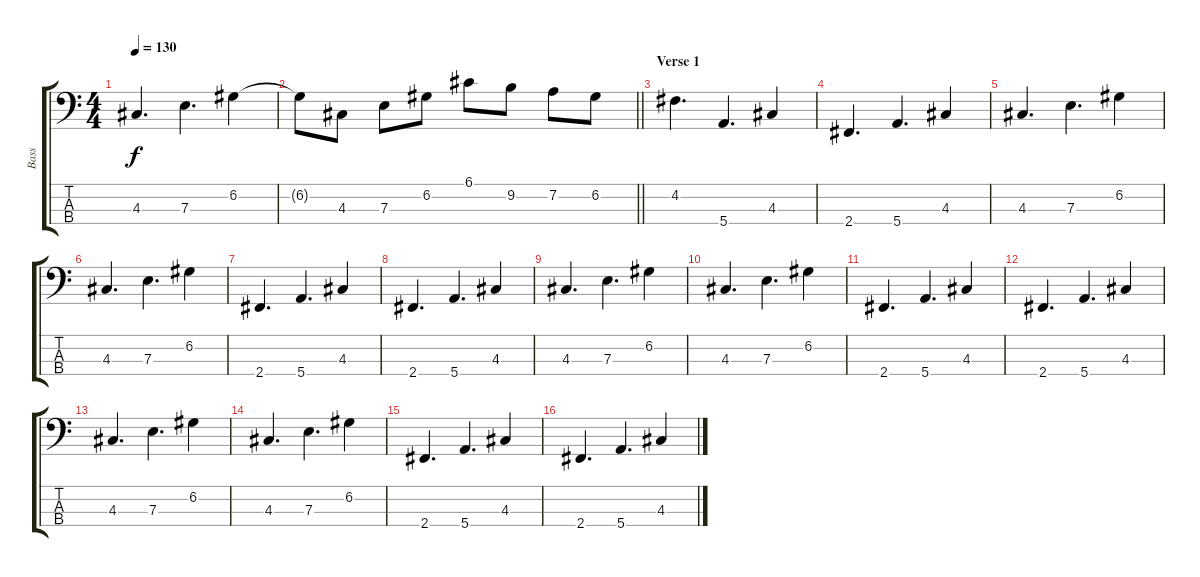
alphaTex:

\track ("Bass" "Bass") {instrument electricbassfinger}
\staff {score tabs}
\tuning (G2 D2 A1 E1) {hide}
\ts (4 4)
\tempo 130
\clef f4
\ks c
4.3.4{d dy f} 7.3.4{d} 6.2.4 |
\barLineRight lightlight
6.2{t}.8 4.3.8 7.3.8 6.2.8 6.1.8 9.2.8 7.2.8 6.2.8 |
\section ("" "Verse 1")
4.2.4{d} 5.4.4{d} 4.3.4 |
2.4.4{d} 5.4.4{d} 4.3.4 |
4.3.4{d} 7.3.4{d} 6.2.4 |
4.3.4{d} 7.3.4{d} 6.2.4 |
2.4.4{d} 5.4.4{d} 4.3.4 |
2.4.4{d} 5.4.4{d} 4.3.4 |
4.3.4{d} 7.3.4{d} 6.2.4 |
4.3.4{d} 7.3.4{d} 6.2.4 |
2.4.4{d} 5.4.4{d} 4.3.4 |
2.4.4{d} 5.4.4{d} 4.3.4 |
4.3.4{d} 7.3.4{d} 6.2.4 |
4.3.4{d} 7.3.4{d} 6.2.4 |
2.4.4{d} 5.4.4{d} 4.3.4 |
2.4.4{d} 5.4.4{d} 4.3.4
